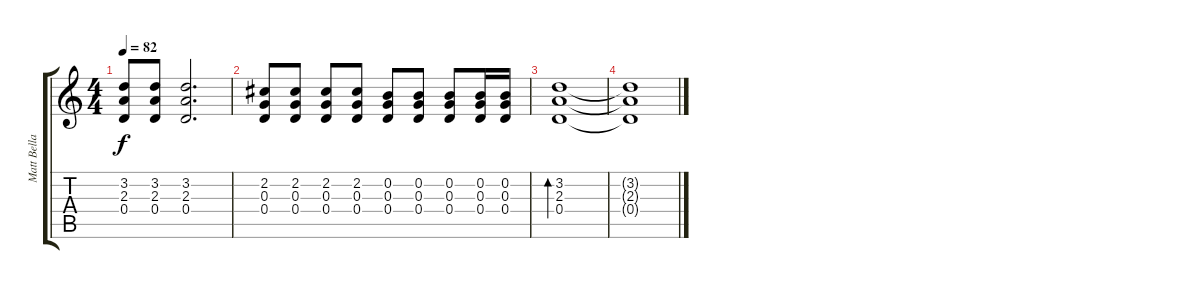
\track ("Matt Bellamy" "Matt Bella") {instrument electricguitarclean}
\staff {score tabs}
\tuning (E4 B3 G3 D3 A2 E2) {hide}
\ts (4 4)
\tempo 82
\clef g2
\ks c
(3.2 2.3 0.4).8{dy f} (3.2 2.3 0.4).8 (3.2 2.3 0.4).2{d} |
(2.2 0.3 0.4).8 (2.2 0.3 0.4).8 (2.2 0.3 0.4).8 (2.2 0.3 0.4).8 (0.2 0.3 0.4).8 (0.2 0.3 0.4).8 (0.2 0.3 0.4).8 (0.2 0.3 0.4).16 (0.2 0.3 0.4).16 |
(3.2 2.3 0.4).1{bd 240} |
(3.2{t} 2.3{t} 0.4{t}).1
